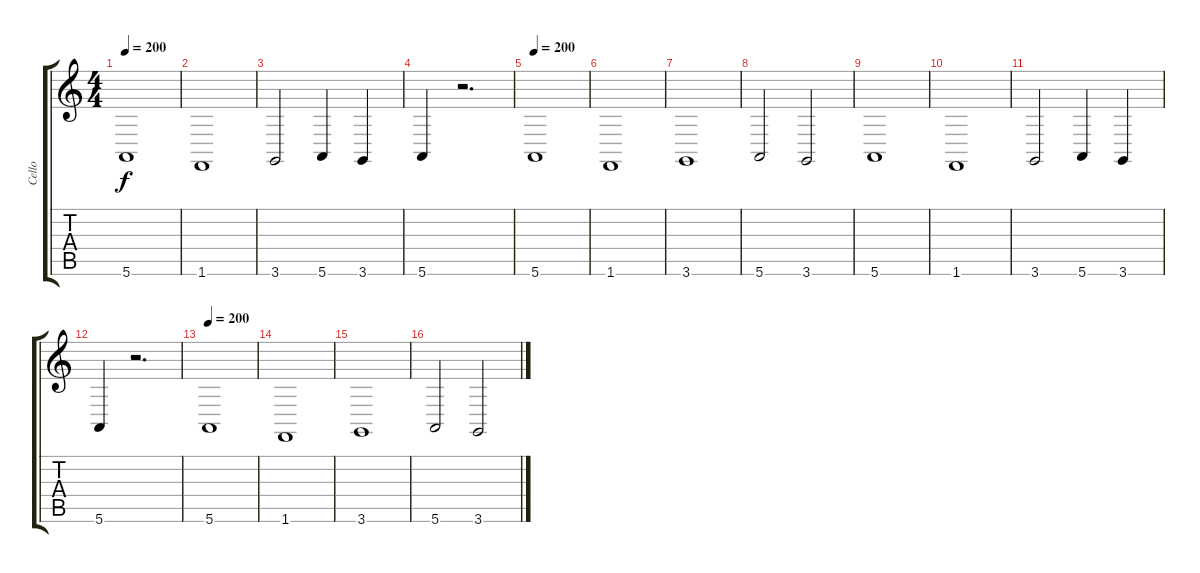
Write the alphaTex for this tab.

\track ("Cello" "Cello") {instrument cello}
\staff {score tabs}
\tuning (E4 B3 G3 D3 A2 E2) {hide}
\ts (4 4)
\tempo 200
\clef g2
\ks c
5.6.1{dy f} |
1.6.1 |
3.6.2 5.6.4 3.6.4 |
5.6.4 r.2{d} |
\tempo 200
5.6.1 |
1.6.1 |
3.6.1 |
5.6.2 3.6.2 |
5.6.1 |
1.6.1 |
3.6.2 5.6.4 3.6.4 |
5.6.4 r.2{d} |
\tempo 200
5.6.1 |
1.6.1 |
3.6.1 |
5.6.2 3.6.2
